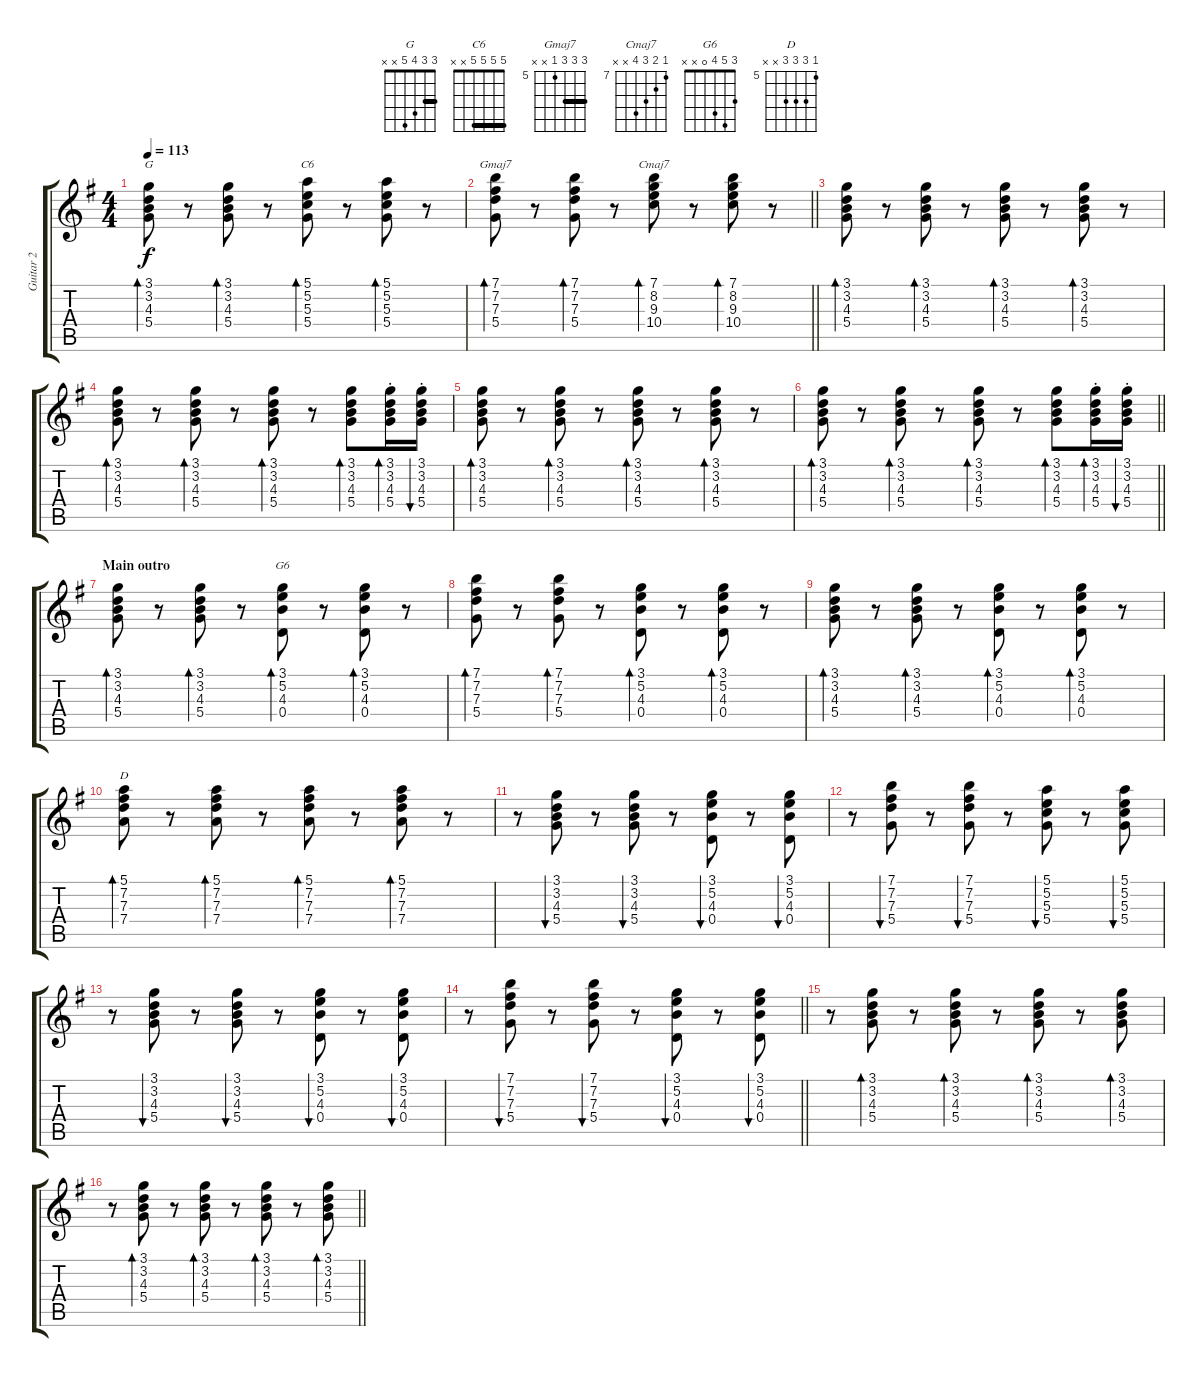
\track ("Guitar 2" "Guitar 2") {instrument distortionguitar}
\staff {score tabs}
\tuning (E4 B3 G3 D3 A2 E2) {hide}
\chord ("G" 3 3 4 5 x x) {barre 3}
\chord ("C6" 5 5 5 5 x x) {barre 5}
\chord ("Gmaj7" 7 7 7 5 x x) {firstfret 5 barre 7}
\chord ("Cmaj7" 7 8 9 10 x x) {firstfret 7}
\chord ("G6" 3 5 4 0 x x)
\chord ("D" 5 7 7 7 x x) {firstfret 5}
\ts (4 4)
\tempo 113
\clef g2
\ks g
(3.1 3.2 4.3 5.4).8{bd 30 ch "G" dy f} r.8 (3.1 3.2 4.3 5.4).8{bd 30} r.8 (5.1 5.2 5.3 5.4).8{bd 30 ch "C6"} r.8 (5.1 5.2 5.3 5.4).8{bd 30} r.8 |
\barLineRight lightlight
(7.1 7.2 7.3 5.4).8{bd 30 ch "Gmaj7"} r.8 (7.1 7.2 7.3 5.4).8{bd 30} r.8 (7.1 8.2 9.3 10.4).8{bd 30 ch "Cmaj7"} r.8 (7.1 8.2 9.3 10.4).8{bd 30} r.8 |
(3.1 3.2 4.3 5.4).8{bd 30} r.8 (3.1 3.2 4.3 5.4).8{bd 30} r.8 (3.1 3.2 4.3 5.4).8{bd 30} r.8 (3.1 3.2 4.3 5.4).8{bd 30} r.8 |
(3.1 3.2 4.3 5.4).8{bd 30} r.8 (3.1 3.2 4.3 5.4).8{bd 30} r.8 (3.1 3.2 4.3 5.4).8{bd 30} r.8 (3.1 3.2 4.3 5.4).8{bd 30} (3.1{st} 3.2{st} 4.3{st} 5.4{st}).16{bd 30} (3.1{st} 3.2{st} 4.3{st} 5.4{st}).16{bu 60} |
(3.1 3.2 4.3 5.4).8{bd 30} r.8 (3.1 3.2 4.3 5.4).8{bd 30} r.8 (3.1 3.2 4.3 5.4).8{bd 30} r.8 (3.1 3.2 4.3 5.4).8{bd 30} r.8 |
\barLineRight lightlight
(3.1 3.2 4.3 5.4).8{bd 30} r.8 (3.1 3.2 4.3 5.4).8{bd 30} r.8 (3.1 3.2 4.3 5.4).8{bd 30} r.8 (3.1 3.2 4.3 5.4).8{bd 30} (3.1{st} 3.2{st} 4.3{st} 5.4{st}).16{bd 30} (3.1{st} 3.2{st} 4.3{st} 5.4{st}).16{bu 60} |
\section ("" "Main outro")
(3.1 3.2 4.3 5.4).8{bd 30} r.8 (3.1 3.2 4.3 5.4).8{bd 30} r.8 (3.1 5.2 4.3 0.4).8{bd 30 ch "G6"} r.8 (3.1 5.2 4.3 0.4).8{bd 30} r.8 |
(7.1 7.2 7.3 5.4).8{bd 30} r.8 (7.1 7.2 7.3 5.4).8{bd 30} r.8 (3.1 5.2 4.3 0.4).8{bd 30} r.8 (3.1 5.2 4.3 0.4).8{bd 30} r.8 |
(3.1 3.2 4.3 5.4).8{bd 30} r.8 (3.1 3.2 4.3 5.4).8{bd 30} r.8 (3.1 5.2 4.3 0.4).8{bd 30} r.8 (3.1 5.2 4.3 0.4).8{bd 30} r.8 |
(5.1 7.2 7.3 7.4).8{bd 30 ch "D"} r.8 (5.1 7.2 7.3 7.4).8{bd 30} r.8 (5.1 7.2 7.3 7.4).8{bd 30} r.8 (5.1 7.2 7.3 7.4).8{bd 30} r.8 |
r.8 (3.1 3.2 4.3 5.4).8{bu 30} r.8 (3.1 3.2 4.3 5.4).8{bu 30} r.8 (3.1 5.2 4.3 0.4).8{bu 30} r.8 (3.1 5.2 4.3 0.4).8{bu 30} |
r.8 (7.1 7.2 7.3 5.4).8{bu 30} r.8 (7.1 7.2 7.3 5.4).8{bu 30} r.8 (5.1 5.2 5.3 5.4).8{bu 30} r.8 (5.1 5.2 5.3 5.4).8{bu 30} |
r.8 (3.1 3.2 4.3 5.4).8{bu 30} r.8 (3.1 3.2 4.3 5.4).8{bu 30} r.8 (3.1 5.2 4.3 0.4).8{bu 30} r.8 (3.1 5.2 4.3 0.4).8{bu 30} |
\barLineRight lightlight
r.8 (7.1 7.2 7.3 5.4).8{bu 30} r.8 (7.1 7.2 7.3 5.4).8{bu 30} r.8 (3.1 5.2 4.3 0.4).8{bu 30} r.8 (3.1 5.2 4.3 0.4).8{bu 30} |
r.8 (3.1 3.2 4.3 5.4).8{bd 30} r.8 (3.1 3.2 4.3 5.4).8{bd 30} r.8 (3.1 3.2 4.3 5.4).8{bd 30} r.8 (3.1 3.2 4.3 5.4).8{bd 30} |
\barLineRight lightlight
r.8 (3.1 3.2 4.3 5.4).8{bd 30} r.8 (3.1 3.2 4.3 5.4).8{bd 30} r.8 (3.1 3.2 4.3 5.4).8{bd 30} r.8 (3.1 3.2 4.3 5.4).8{bd 30}
